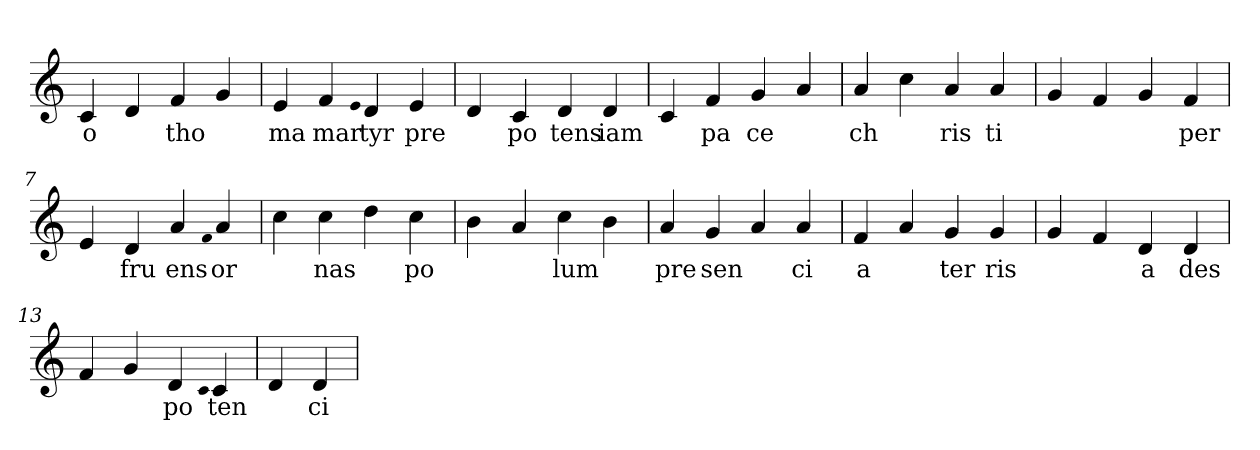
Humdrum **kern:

**kern	**text
*part1	*part1
*staff1	*staff1
*clefG2	*
=1	=1
4c	o
4d	.
4f	tho
4g	.
=2	=2
4e	ma
4f	mar
qqe	.
4d	tyr
4e	pre
=3	=3
4d	.
4c	po
4d	tens
4d	iam
=4	=4
4c	.
4f	pa
4g	ce
4a	.
=5	=5
4a	ch
4cc	.
4a	ris
4a	ti
=6	=6
4g	.
4f	.
4g	.
4f	per
=7	=7
4e	.
4d	fru
4a	ens
qqf	.
4a	or
=8	=8
4cc	.
4cc	nas
4dd	.
4cc	po
=9	=9
4b	.
4a	.
4cc	lum
4b	.
=10	=10
4a	pre
4g	sen
4a	.
4a	ci
=11	=11
4f	a
4a	.
4g	ter
4g	ris
=12	=12
4g	.
4f	.
4d	a
4d	des
=13	=13
4f	.
4g	.
4d	po
qqc	.
4c	ten
=14	=14
4d	.
4d	ci
=	=
*-	*-
